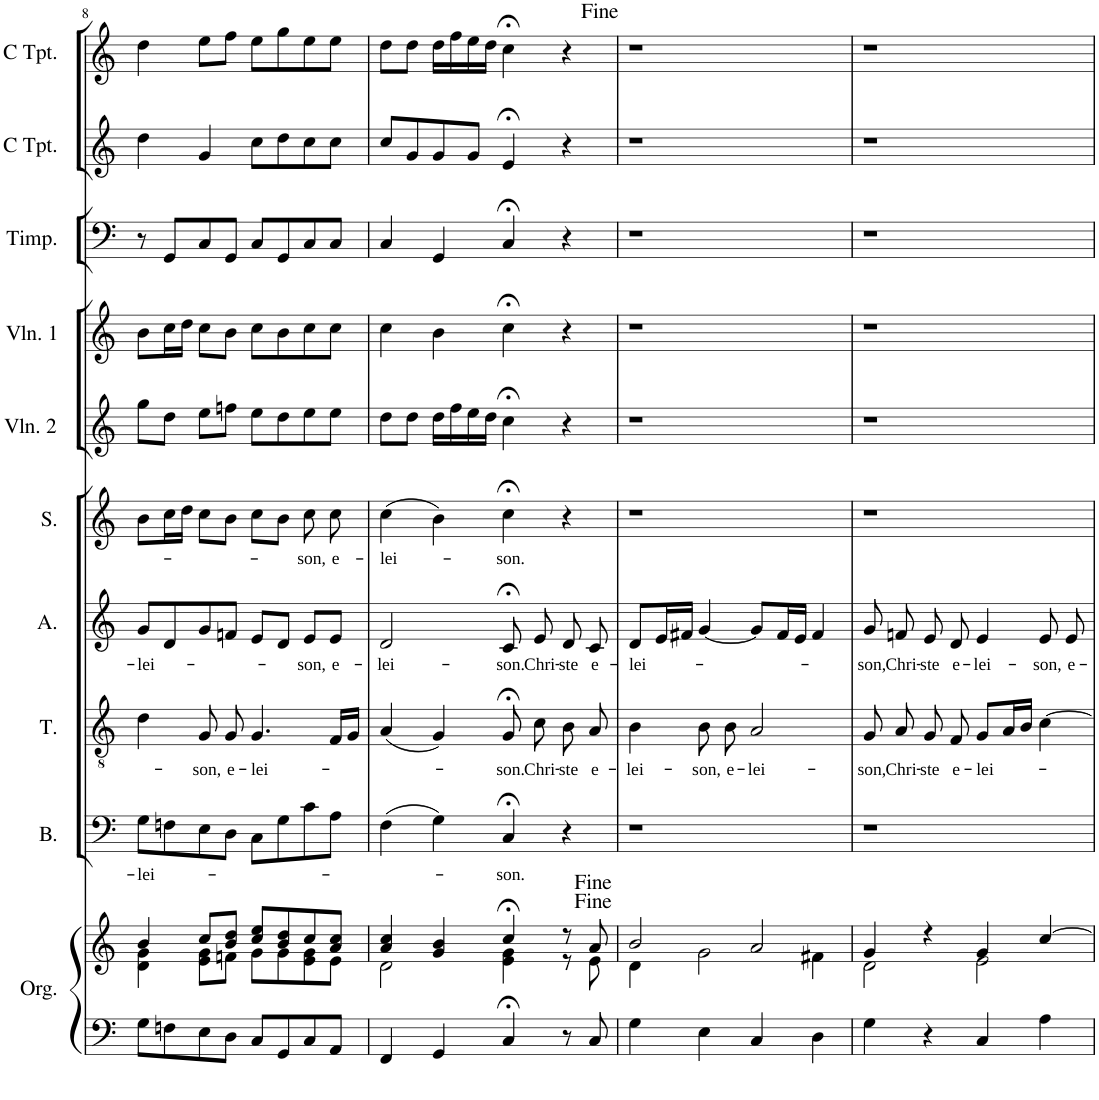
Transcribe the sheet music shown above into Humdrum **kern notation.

**kern	**kern	**kern	**text	**kern	**text	**kern	**text	**kern	**text	**kern	**kern	**kern	**kern	**kern
*part10	*part10	*part9	*part9	*part8	*part8	*part7	*part7	*part6	*part6	*part5	*part4	*part3	*part2	*part1
*staff11	*staff10	*staff9	*staff9	*staff8	*staff8	*staff7	*staff7	*staff6	*staff6	*staff5	*staff4	*staff3	*staff2	*staff1
*I"Organo	*	*I"Bass	*	*I"Tenore	*	*I"Alto	*	*I"Canto	*	*I"Violino secondo	*I"Violino primo	*I"Tympani	*I"Clarino secondo	*I"Clarino primo
*I'Org.	*	*I'B.	*	*I'T.	*	*I'A.	*	*	*	*I'Vln. 2	*I'Vln. 1	*	*	*
!!LO:PB:g=z
*clefF4	*clefG2	*clefF4	*	*clefGv2	*	*clefG2	*	*clefG2	*	*clefG2	*clefG2	*clefF4	*clefG2	*clefG2
*	*	*	*	*Trd7c12	*	*	*	*	*	*	*	*	*	*
*k[]	*k[]	*k[]	*	*k[]	*	*k[]	*	*k[]	*	*k[]	*k[]	*k[]	*k[]	*k[]
*M4/4	*M4/4	*M4/4	*	*M4/4	*	*M4/4	*	*M4/4	*	*M4/4	*M4/4	*M4/4	*M4/4	*M4/4
*met(c)	*met(c)	*met(c)	*	*met(c)	*	*met(c)	*	*met(c)	*	*met(c)	*met(c)	*met(c)	*met(c)	*met(c)
=8	=8	=8	=8	=8	=8	=8	=8	=8	=8	=8	=8	=8	=8	=8
*	*^	*	*	*	*	*	*	*	*	*	*	*	*	*
!	!	!	!	!LO:LY:b	!	!	!	!LO:LY:b	!	!	!	!	!	!	!
8G\L	4b/	4d\ 4g\	8G\L	-lei-	4d\	.	8g/L	-lei-	8b\L	.	8gg\L	8b\L	8r	4dd\	4dd\
8Fn\	.	.	8Fn\	.	.	.	8d/	.	16cc\L	.	8dd\J	16cc\L	8GG/L	.	.
.	.	.	.	.	.	.	.	.	16dd\JJ	.	.	16dd\JJ	.	.	.
!	!	!	!	!	!	!LO:LY:b	!	!	!	!	!	!	!	!	!
8E\	8cc/L	8e\ 8g\L	8E\	.	8G/	-son,	8g/	.	8cc\L	.	8ee\L	8cc\L	8C/	4g/	8ee\L
!	!	!	!	!	!	!LO:LY:b	!	!	!	!	!	!	!	!	!
8D\J	8b/ 8dd/J	8fn\J	8D\J	.	8G/	e-	8fn/J	.	8b\J	.	8ffn\J	8b\J	8GG/J	.	8ff\J
!	!	!	!	!	!	!LO:LY:b	!	!	!	!	!	!	!	!	!
8C/L	8cc/ 8ee/L	8g\L	8C\L	.	4.G/	-lei-	8e/L	.	8cc\L	.	8ee\L	8cc\L	8C/L	8cc\L	8ee\L
8GG/	8b/ 8dd/	8g\	8G\	.	.	.	8d/J	.	8b\J	.	8dd\	8b\	8GG/	8dd\	8gg\
!	!	!	!	!	!	!	!	!LO:LY:b	!	!LO:LY:b	!	!	!	!	!
8C/	8cc/	8e\ 8g\	8c\	.	.	.	8e/L	-son,	8cc\	-son,	8ee\	8cc\	8C/	8cc\	8ee\
!	!	!	!	!	!	!	!	!LO:LY:b	!	!LO:LY:b	!	!	!	!	!
8AA/J	8a/ 8cc/J	8e\J	8A\J	.	16F/LL	.	8e/J	e-	8cc\	e-	8ee\J	8cc\J	8C/J	8cc\J	8ee\J
.	.	.	.	.	16G/JJ	.	.	.	.	.	.	.	.	.	.
=9	=9	=9	=9	=9	=9	=9	=9	=9	=9	=9	=9	=9	=9	=9	=9
!	!	!	!	!	!	!	!	!LO:LY:b	!	!LO:LY:b	!	!	!	!	!
4FF/	4a/ 4cc/	2d\	(4F\	.	(4A/	.	2d/	-lei-	(4cc\	-lei-	8dd\L	4cc\	4C/	8cc/L	8dd\L
.	.	.	.	.	.	.	.	.	.	.	8dd\J	.	.	8g/	8dd\J
4GG/	4g/ 4b/	.	4G\)	.	4G/)	.	.	.	4b\)	.	16dd\LL	4b\	4GG/	8g/	16dd\LL
.	.	.	.	.	.	.	.	.	.	.	16ff\	.	.	.	16ff\
.	.	.	.	.	.	.	.	.	.	.	16ee\	.	.	8g/J	16ee\
.	.	.	.	.	.	.	.	.	.	.	16dd\JJ	.	.	.	16dd\JJ
!	!	!	!	!LO:LY:b	!	!LO:LY:b	!	!LO:LY:b	!	!LO:LY:b	!	!	!	!	!
4C;</	4cc;</	4e\ 4g\	4C;</	-son.	8G;</	-son.	8c;</	-son.	4cc;<\	-son.	4cc;<\	4cc;<\	4C;</	4e;</	4cc;<\
!	!	!	!	!	!	!LO:LY:b	!	!LO:LY:b	!	!	!	!	!	!	!
.	.	.	.	.	8c\	Chri-	8e/	Chri-	.	.	.	.	.	.	.
!	!	!	!	!	!	!LO:LY:b	!	!LO:LY:b	!	!	!	!	!	!	!
8r	8r	8r	4r	.	8B\	-ste	8d/	-ste	4r	.	4r	4r	4r	4r	4r
!	!	!	!	!	!	!LO:LY:b	!	!LO:LY:b	!	!	!	!	!	!	!
8C/	8a/	8e\	.	.	8A/	e-	8c/	e-	.	.	.	.	.	.	.
=10	=10	=10	=10	=10	=10	=10	=10	=10	=10	=10	=10	=10	=10	=10	=10
!	!	!	!	!	!	!LO:LY:b	!	!LO:LY:b	!	!	!	!	!	!	!
4G\	2b/	4d\	1r	.	4B\	-lei-	8d/L	-lei-	1r	.	1r	1r	1r	1r	1r
.	.	.	.	.	.	.	16e/L	.	.	.	.	.	.	.	.
.	.	.	.	.	.	.	16f#X/JJ	.	.	.	.	.	.	.	.
!	!	!	!	!	!	!LO:LY:b	!	!	!	!	!	!	!	!	!
4E\	.	2g\	.	.	8B\	-son,	[4g/	.	.	.	.	.	.	.	.
!	!	!	!	!	!	!LO:LY:b	!	!	!	!	!	!	!	!	!
.	.	.	.	.	8B\	e-	.	.	.	.	.	.	.	.	.
!	!	!	!	!	!	!LO:LY:b	!	!	!	!	!	!	!	!	!
4C/	2a/	.	.	.	2A/	-lei-	8g/L]	.	.	.	.	.	.	.	.
.	.	.	.	.	.	.	16f#/L	.	.	.	.	.	.	.	.
.	.	.	.	.	.	.	16e/JJ	.	.	.	.	.	.	.	.
4D\	.	4f#X\	.	.	.	.	4f#/	.	.	.	.	.	.	.	.
=11	=11	=11	=11	=11	=11	=11	=11	=11	=11	=11	=11	=11	=11	=11	=11
!	!	!	!	!	!	!LO:LY:b	!	!LO:LY:b	!	!	!	!	!	!	!
4G\	4g/	2d\	1r	.	8G/	-son,	8g/	-son,	1r	.	1r	1r	1r	1r	1r
!	!	!	!	!	!	!LO:LY:b	!	!LO:LY:b	!	!	!	!	!	!	!
.	.	.	.	.	8A/	Chri-	8fn/	Chri-	.	.	.	.	.	.	.
!	!	!	!	!	!	!LO:LY:b	!	!LO:LY:b	!	!	!	!	!	!	!
4r	4r	.	.	.	8G/	-ste	8e/	-ste	.	.	.	.	.	.	.
!	!	!	!	!	!	!LO:LY:b	!	!LO:LY:b	!	!	!	!	!	!	!
.	.	.	.	.	8F/	e-	8d/	e-	.	.	.	.	.	.	.
!	!	!	!	!	!	!LO:LY:b	!	!LO:LY:b	!	!	!	!	!	!	!
4C/	4g/	2e\	.	.	8G/L	-lei-	4e/	-lei-	.	.	.	.	.	.	.
.	.	.	.	.	16A/L	.	.	.	.	.	.	.	.	.	.
.	.	.	.	.	16B/JJ	.	.	.	.	.	.	.	.	.	.
!	!	!	!	!	!	!	!	!LO:LY:b	!	!	!	!	!	!	!
4A\	[4cc/	.	.	.	[4c\	.	8e/	-son,	.	.	.	.	.	.	.
!	!	!	!	!	!	!	!	!LO:LY:b	!	!	!	!	!	!	!
.	.	.	.	.	.	.	8e/	e-	.	.	.	.	.	.	.
*	*v	*v	*	*	*	*	*	*	*	*	*	*	*	*	*
=	=	=	=	=	=	=	=	=	=	=	=	=	=	=
*-	*-	*-	*-	*-	*-	*-	*-	*-	*-	*-	*-	*-	*-	*-
